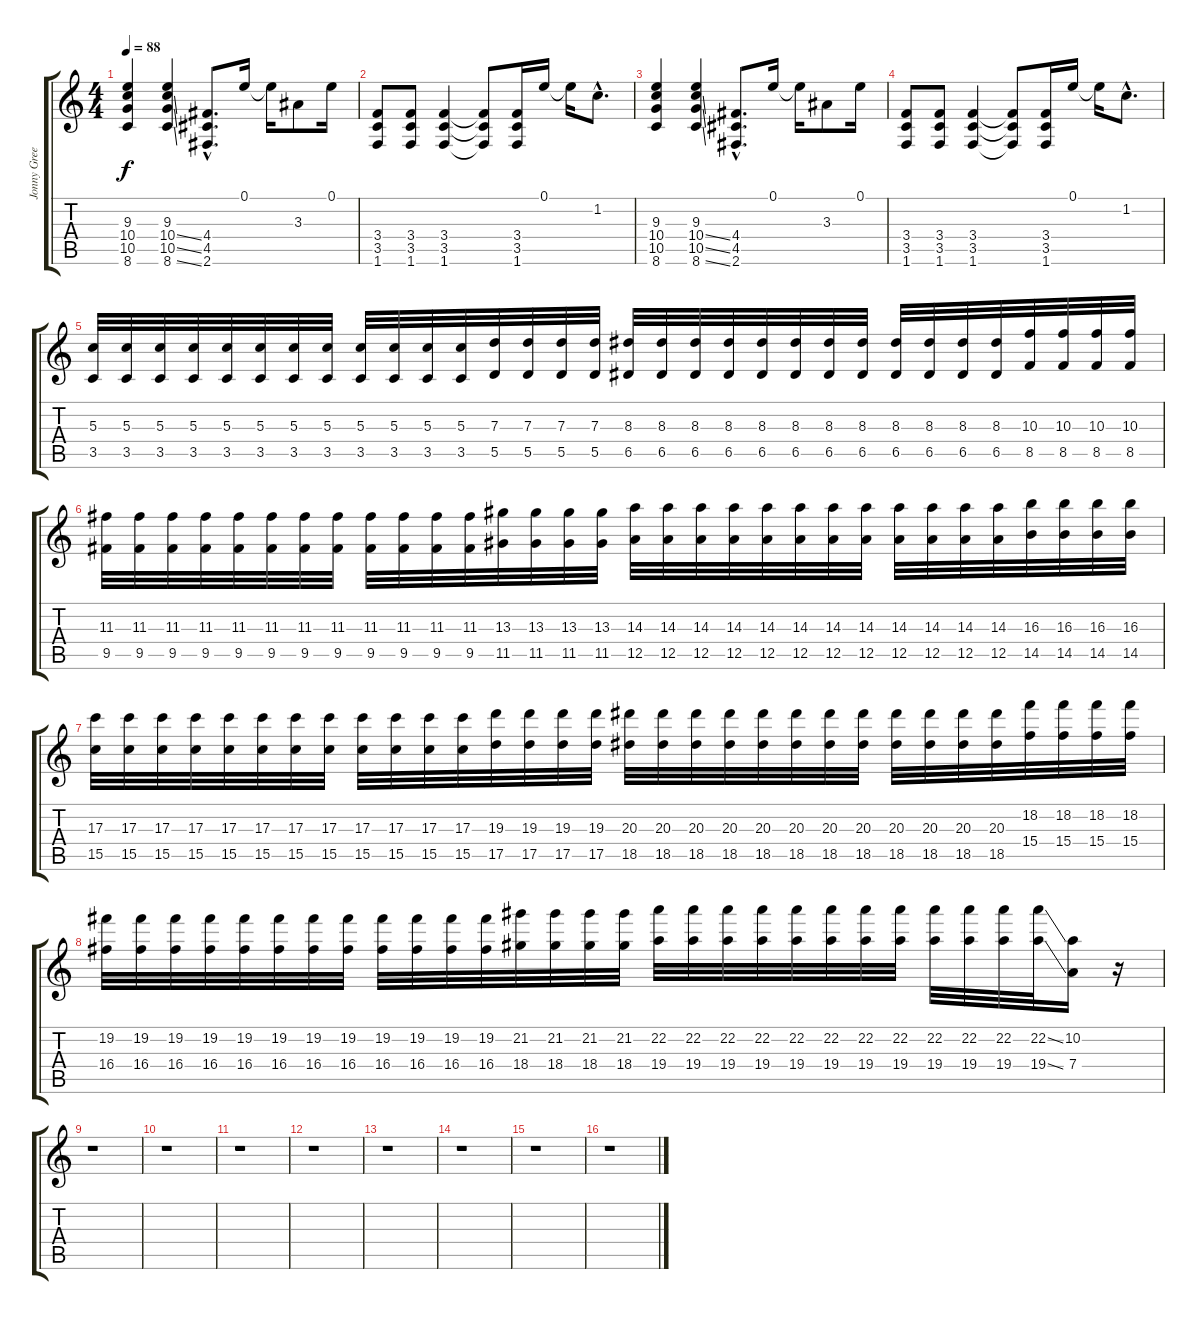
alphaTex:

\track ("Jonny Greenwood" "Jonny Gree") {instrument distortionguitar}
\staff {score tabs}
\tuning (E4 B3 G3 D3 A2 E2) {hide}
\ts (4 4)
\tempo 88
\clef g2
\ks c
(9.3 10.4 10.5 8.6).4{dy f} (9.3 10.4{ss} 10.5{ss} 8.6{ss}).4 (4.4{hac} 4.5{hac} 2.6{hac}).8{d} 0.1.16 0.1{t}.16 3.3.8 0.1.16 |
(3.4 3.5 1.6).8 (3.4 3.5 1.6).8 (3.4 3.5 1.6).4 (3.4{t} 3.5{t} 1.6{t}).8 (3.4 3.5 1.6).16 0.1.16 0.1{t}.16 1.2{hac}.8{d} |
(9.3 10.4 10.5 8.6).4 (9.3 10.4{ss} 10.5{ss} 8.6{ss}).4 (4.4{hac} 4.5{hac} 2.6{hac}).8{d} 0.1.16 0.1{t}.16 3.3.8 0.1.16 |
(3.4 3.5 1.6).8 (3.4 3.5 1.6).8 (3.4 3.5 1.6).4 (3.4{t} 3.5{t} 1.6{t}).8 (3.4 3.5 1.6).16 0.1.16 0.1{t}.16 1.2{hac}.8{d} |
(5.3 3.5).32 (5.3 3.5).32 (5.3 3.5).32 (5.3 3.5).32 (5.3 3.5).32 (5.3 3.5).32 (5.3 3.5).32 (5.3 3.5).32 (5.3 3.5).32 (5.3 3.5).32 (5.3 3.5).32 (5.3 3.5).32 (7.3 5.5).32 (7.3 5.5).32 (7.3 5.5).32 (7.3 5.5).32 (8.3 6.5).32 (8.3 6.5).32 (8.3 6.5).32 (8.3 6.5).32 (8.3 6.5).32 (8.3 6.5).32 (8.3 6.5).32 (8.3 6.5).32 (8.3 6.5).32 (8.3 6.5).32 (8.3 6.5).32 (8.3 6.5).32 (10.3 8.5).32 (10.3 8.5).32 (10.3 8.5).32 (10.3 8.5).32 |
(11.3 9.5).32 (11.3 9.5).32 (11.3 9.5).32 (11.3 9.5).32 (11.3 9.5).32 (11.3 9.5).32 (11.3 9.5).32 (11.3 9.5).32 (11.3 9.5).32 (11.3 9.5).32 (11.3 9.5).32 (11.3 9.5).32 (13.3 11.5).32 (13.3 11.5).32 (13.3 11.5).32 (13.3 11.5).32 (14.3 12.5).32 (14.3 12.5).32 (14.3 12.5).32 (14.3 12.5).32 (14.3 12.5).32 (14.3 12.5).32 (14.3 12.5).32 (14.3 12.5).32 (14.3 12.5).32 (14.3 12.5).32 (14.3 12.5).32 (14.3 12.5).32 (16.3 14.5).32 (16.3 14.5).32 (16.3 14.5).32 (16.3 14.5).32 |
(17.3 15.5).32 (17.3 15.5).32 (17.3 15.5).32 (17.3 15.5).32 (17.3 15.5).32 (17.3 15.5).32 (17.3 15.5).32 (17.3 15.5).32 (17.3 15.5).32 (17.3 15.5).32 (17.3 15.5).32 (17.3 15.5).32 (19.3 17.5).32 (19.3 17.5).32 (19.3 17.5).32 (19.3 17.5).32 (20.3 18.5).32 (20.3 18.5).32 (20.3 18.5).32 (20.3 18.5).32 (20.3 18.5).32 (20.3 18.5).32 (20.3 18.5).32 (20.3 18.5).32 (20.3 18.5).32 (20.3 18.5).32 (20.3 18.5).32 (20.3 18.5).32 (18.2 15.4).32 (18.2 15.4).32 (18.2 15.4).32 (18.2 15.4).32 |
(19.2 16.4).32 (19.2 16.4).32 (19.2 16.4).32 (19.2 16.4).32 (19.2 16.4).32 (19.2 16.4).32 (19.2 16.4).32 (19.2 16.4).32 (19.2 16.4).32 (19.2 16.4).32 (19.2 16.4).32 (19.2 16.4).32 (21.2 18.4).32 (21.2 18.4).32 (21.2 18.4).32 (21.2 18.4).32 (22.2 19.4).32 (22.2 19.4).32 (22.2 19.4).32 (22.2 19.4).32 (22.2 19.4).32 (22.2 19.4).32 (22.2 19.4).32 (22.2 19.4).32 (22.2 19.4).32 (22.2 19.4).32 (22.2 19.4).32 (22.2{ss} 19.4{ss}).32 (10.2 7.4).16 r.16 |
r.1 |
r.1 |
r.1 |
r.1 |
r.1 |
r.1 |
r.1 |
r.1
